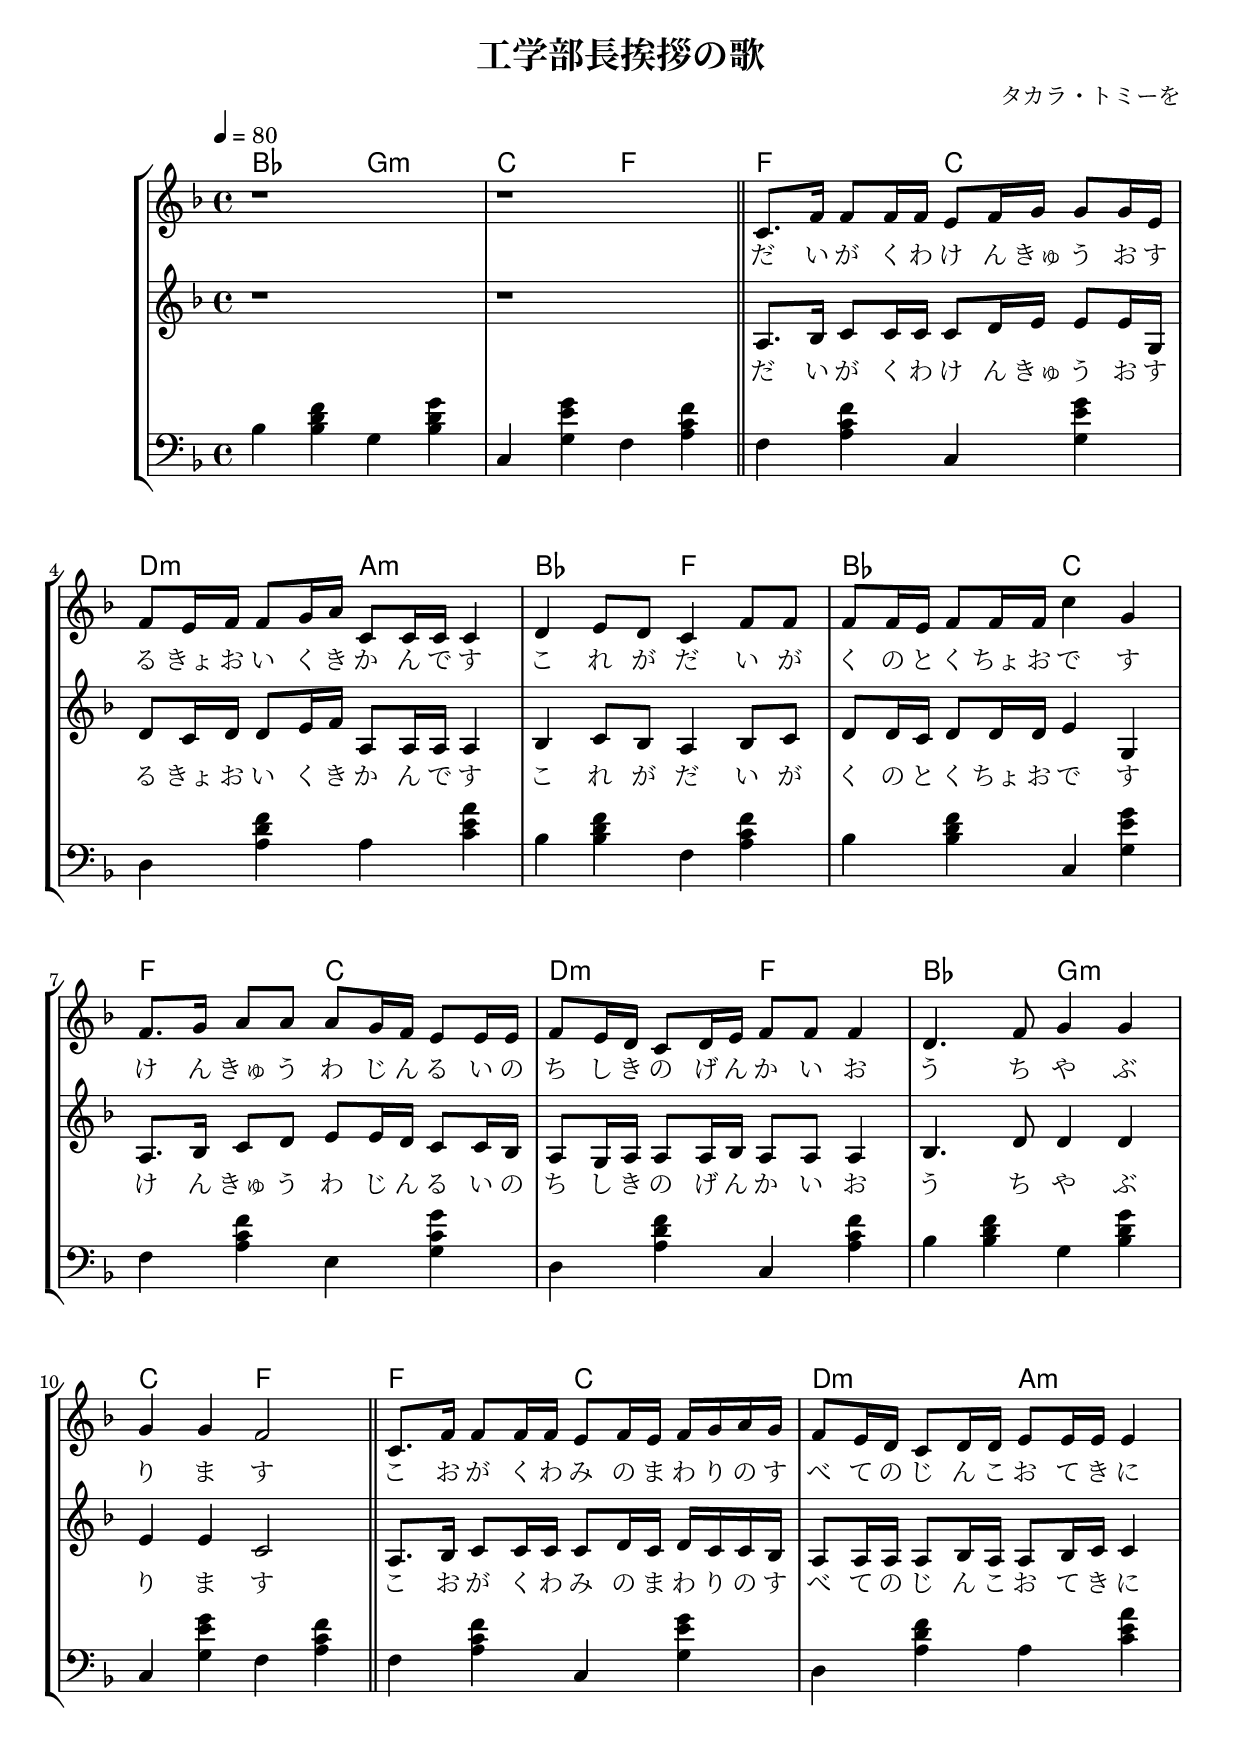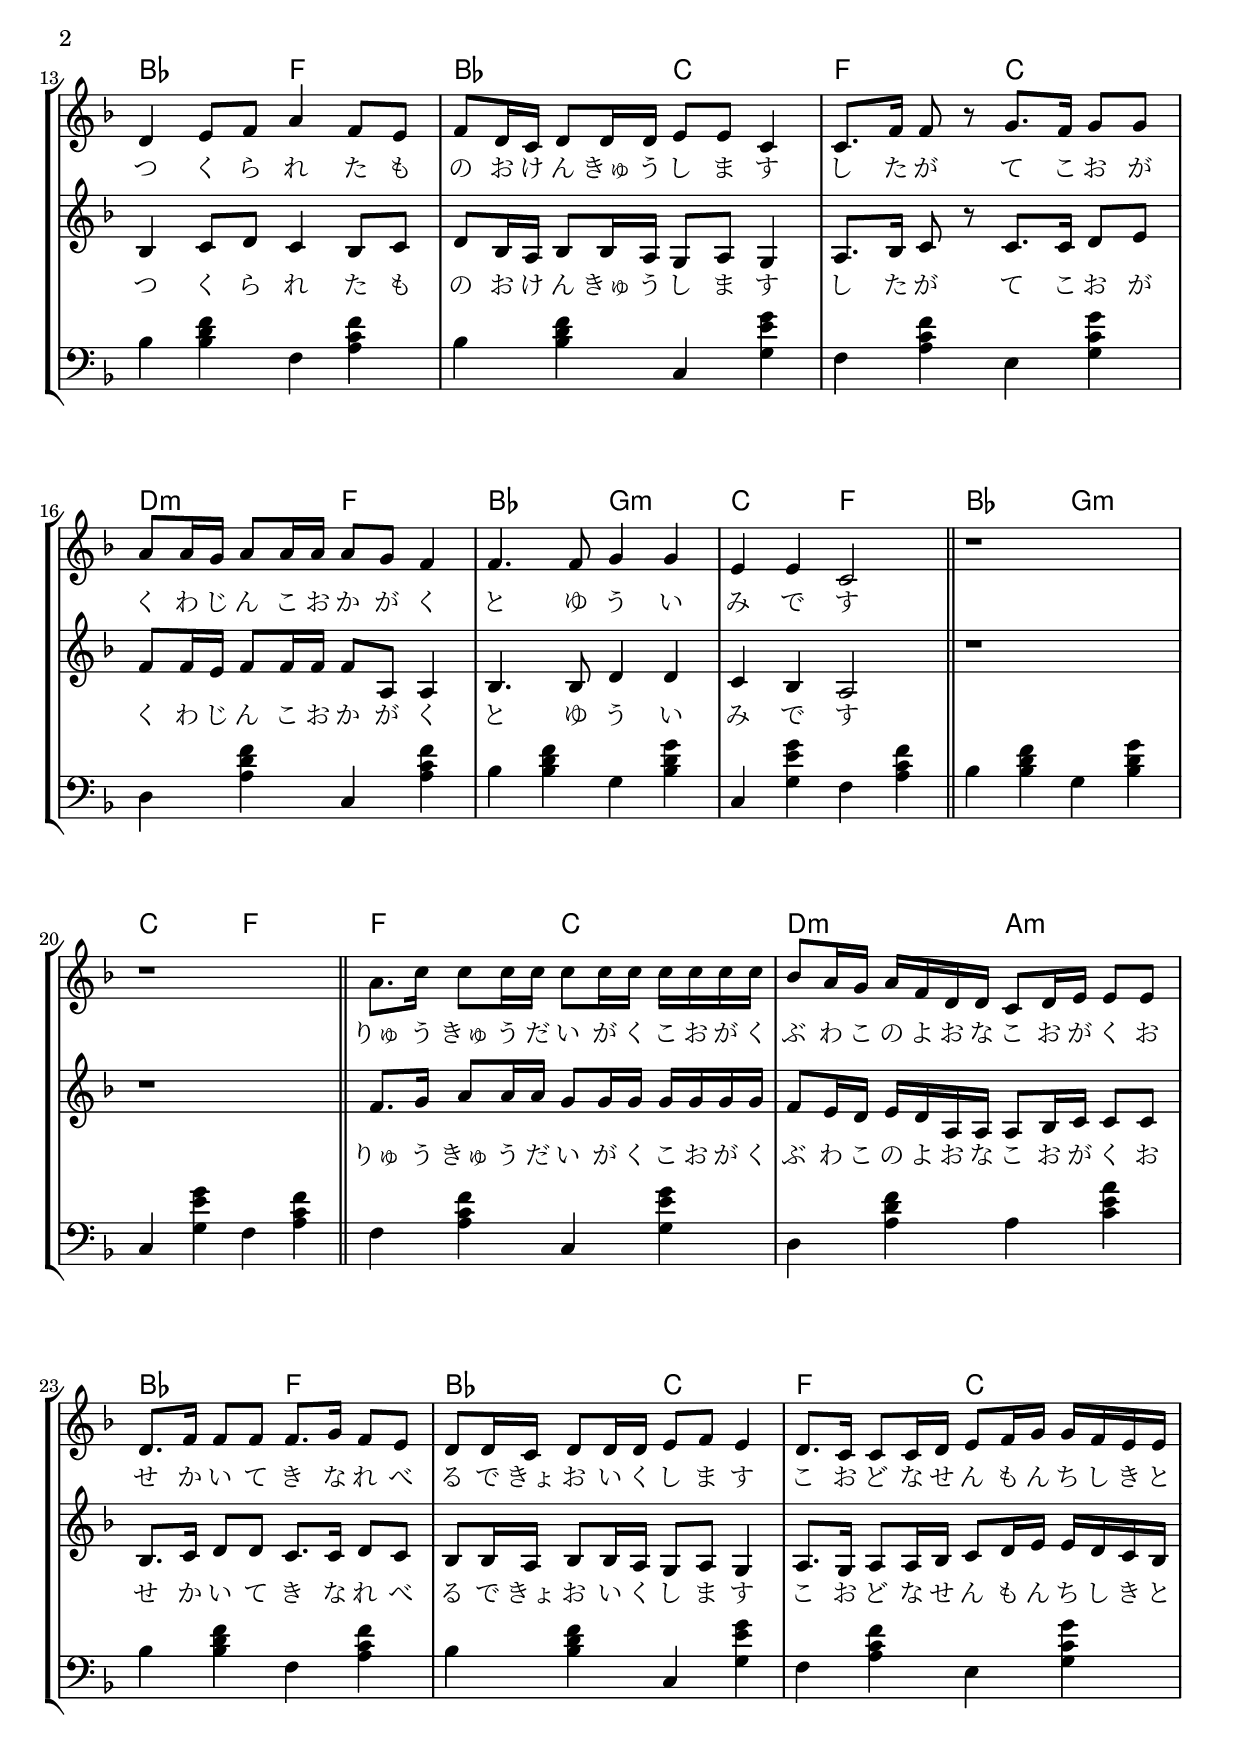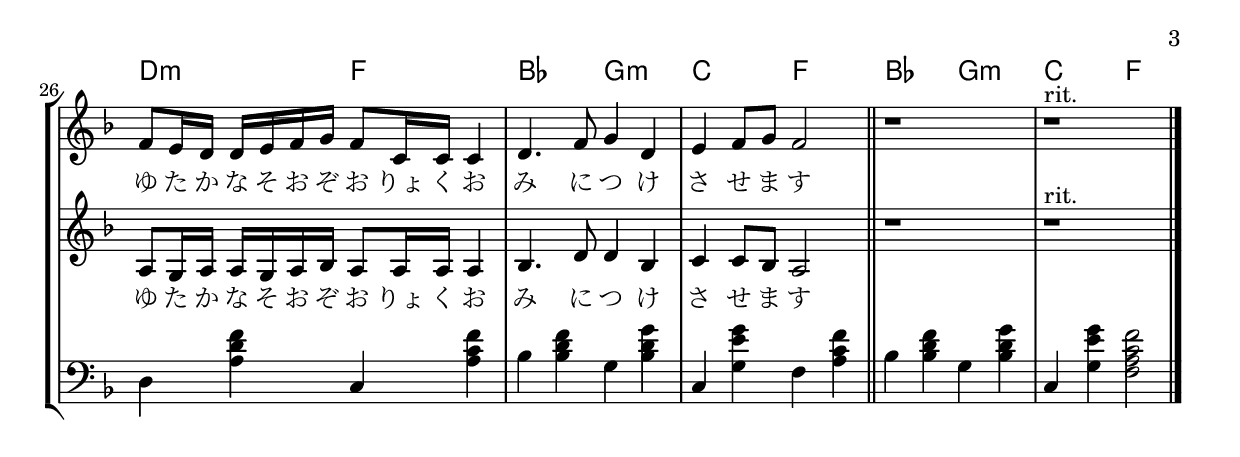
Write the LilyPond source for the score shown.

\version "2.12.1"

\header {
	title = \markup {工学部長挨拶の歌}
	composer = \markup \center-column {タカラ・トミーを}
}

harmony = \chordmode {
	bes2 g:m c f 

	f c d:m a:m bes f bes c f c d:m f bes g:m c f 

	f c d:m a:m bes f bes c f c d:m f bes g:m c f 

	bes g:m c f 

	f c d:m a:m bes f bes c f c d:m f bes g:m c f 

	bes g:m c f 
}

melody = {
	\key f \major
	\tempo 4 = 80
	r1 | r1   
	\set Staff.midiInstrument = #"fss0.42"
	c'8.  f'16  f'8  f'16  f'16  e'8  f'16  g'16  g'8  g'16  e'16 
	f'8  e'16  f'16  f'8  g'16  a'16  c'8  c'16  c'16  c'4 
	d'4  e'8  d'8  c'4  f'8  f'8 
	f'8  f'16  e'16  f'8  f'16  f'16  c''4  g'4 
	f'8.  g'16  a'8  a'8  a'8  g'16  f'16  e'8  e'16  e'16 
	f'8  e'16  d'16  c'8  d'16  e'16  f'8  f'8  f'4 
	d'4.  f'8  g'4  g'4 
	g'4  g'4  f'2
	\set Staff.midiInstrument = #"fss0.42"
	c'8.  f'16  f'8  f'16  f'16  e'8  f'16  e'16  f'16  g'16  a'16  g'16 
	f'8  e'16  d'16  c'8  d'16  d'16  e'8  e'16  e'16  e'4 
	d'4  e'8  f'8  a'4  f'8  e'8 
	f'8  d'16  c'16  d'8  d'16  d'16  e'8  e'8  c'4 
	c'8.  f'16  f'8  r8  g'8.  f'16  g'8  g'8 
	a'8  a'16  g'16  a'8  a'16  a'16  a'8  g'8  f'4 
	f'4.  f'8  g'4  g'4 
	e'4  e'4  c'2
	r1 | r1   
	\set Staff.midiInstrument = #"fss0.42"
	a'8.  c''16  c''8  c''16  c''16  c''8  c''16  c''16  c''16  c''16  c''16  c''16 
	bes'8  a'16  g'16  a'16  f'16  d'16  d'16  c'8  d'16  e'16  e'8  e'8 
	d'8.  f'16  f'8  f'8  f'8.  g'16  f'8  e'8 
	d'8  d'16  c'16  d'8  d'16  d'16  e'8  f'8  e'4 
	d'8.  c'16  c'8  c'16  d'16  e'8  f'16  g'16  g'16  f'16  e'16  e'16 
	f'8  e'16  d'16  d'16  e'16  f'16  g'16  f'8  c'16  c'16  c'4 
	d'4.  f'8  g'4  d'4 
	e'4  f'8  g'8  f'2
	r1 | r1^"rit." \bar "|."
}

words = \lyricmode {
	
	だ  い  が  く  わ  け  ん  きゅ  う  お  す  る  きょ  お  い  く  き  か  ん  で  す  こ  れ  が  だ  い  が  く  の  と  く  ちょ  お  で  す  け  ん  きゅ  う  わ  じ  ん  る  い  の  ち  し  き  の  げ  ん  か  い  お  う  ち  や  ぶ  り  ま  す  
	こ  お  が  く  わ  み  の  ま  わ  り  の  す  べ  て  の  じ  ん  こ  お  て  き  に  つ  く  ら  れ  た  も  の  お  け  ん  きゅ  う  し  ま  す  し  た  が  て  こ  お  が  く  わ  じ  ん  こ  お  か  が  く  と  ゆ  う  い  み  で  す  
	
	りゅ  う  きゅ  う  だ  い  が  く  こ  お  が  く  ぶ  わ  こ  の  よ  お  な  こ  お  が  く  お  せ  か  い  て  き  な  れ  べ  る  で  きょ  お  い  く  し  ま  す  こ  お  ど  な  せ  ん  も  ん  ち  し  き  と  ゆ  た  か  な  そ  お  ぞ  お  りょ  く  お  み  に  つ  け  さ  せ  ま  す  
	
}

secondmelody = {
	\key f \major
	\tempo 4 = 80
	r1 | r1   
	\set Staff.midiInstrument = #"fss0.42"
	a8.  bes16  c'8  c'16  c'16  c'8  d'16  e'16  e'8  e'16  g16 
	d'8  c'16  d'16  d'8  e'16  f'16  a8  a16  a16  a4 
	bes4  c'8  bes8  a4  bes8  c'8 
	d'8  d'16  c'16  d'8  d'16  d'16  e'4  g4 
	a8.  bes16  c'8  d'8  e'8  e'16  d'16  c'8  c'16  bes16 
	a8  g16  a16  a8  a16  bes16  a8  a8  a4 
	bes4.  d'8  d'4  d'4 
	e'4  e'4  c'2
	\set Staff.midiInstrument = #"fss0.42"
	a8.  bes16  c'8  c'16  c'16  c'8  d'16  c'16  d'16  c'16  c'16  bes16 
	a8  a16  a16  a8  bes16  a16  a8  bes16  c'16  c'4 
	bes4  c'8  d'8  c'4  bes8  c'8 
	d'8  bes16  a16  bes8  bes16  a16  g8  a8  g4 
	a8.  bes16  c'8  r8  c'8.  c'16  d'8  e'8 
	f'8  f'16  e'16  f'8  f'16  f'16  f'8  a8  a4 
	bes4.  bes8  d'4  d'4 
	c'4  bes4  a2
	r1 | r1   
	\set Staff.midiInstrument = #"fss0.42"
	f'8.  g'16  a'8  a'16  a'16  g'8  g'16  g'16  g'16  g'16  g'16  g'16 
	f'8  e'16  d'16  e'16  d'16  a16  a16  a8  bes16  c'16  c'8  c'8 
	bes8.  c'16  d'8  d'8  c'8.  c'16  d'8  c'8 
	bes8  bes16  a16  bes8  bes16  a16  g8  a8  g4 
	a8.  g16  a8  a16  bes16  c'8  d'16  e'16  e'16  d'16  c'16  bes16 
	a8  g16  a16  a16  g16  a16  bes16  a8  a16  a16  a4 
	bes4.  d'8  d'4  bes4 
	c'4  c'8  bes8  a2
	r1 | r1^"rit." \bar "|."
}

secondwords = \lyricmode {
	
	だ  い  が  く  わ  け  ん  きゅ  う  お  す  る  きょ  お  い  く  き  か  ん  で  す  こ  れ  が  だ  い  が  く  の  と  く  ちょ  お  で  す  け  ん  きゅ  う  わ  じ  ん  る  い  の  ち  し  き  の  げ  ん  か  い  お  う  ち  や  ぶ  り  ま  す  
	こ  お  が  く  わ  み  の  ま  わ  り  の  す  べ  て  の  じ  ん  こ  お  て  き  に  つ  く  ら  れ  た  も  の  お  け  ん  きゅ  う  し  ま  す  し  た  が  て  こ  お  が  く  わ  じ  ん  こ  お  か  が  く  と  ゆ  う  い  み  で  す  
	
	りゅ  う  きゅ  う  だ  い  が  く  こ  お  が  く  ぶ  わ  こ  の  よ  お  な  こ  お  が  く  お  せ  か  い  て  き  な  れ  べ  る  で  きょ  お  い  く  し  ま  す  こ  お  ど  な  せ  ん  も  ん  ち  し  き  と  ゆ  た  か  な  そ  お  ぞ  お  りょ  く  お  み  に  つ  け  さ  せ  ま  す  
	
}

tempochange = {
	\tempo 4 = 80
	r1 | r1 \bar "||"
	\tempo 4 = 80
	r1 | r1 | r1 | r1 | r1 | r1 | r1 | r1 \bar "||"
	\tempo 4 = 80
	r1 | r1 | r1 | r1 | r1 | r1 | r1 | r1 \bar "||"
	\tempo 4 = 80
	r1 | r1 \bar "||"
	\tempo 4 = 80
	r1 | r1 | r1 | r1 | r1 | r1 | r1 | r1 \bar "||"
	\tempo 4 = 80
	r1 | \tempo 4 = 60 r2 \tempo 4 = 53 r2 \bar "|."
}

mainacc = {
	\clef bass
	\set Staff.midiInstrument = #"Electric Grand"
	\key f \major
	\tempo 4 = 80
	bes4 <bes d' f'>4
	g4 <bes d' g'>4
	c4 <g e' g'>4
	f4 <a c' f'>4
	\bar "||"

	\set Staff.midiInstrument = #"Electric Grand"
	f4 <a c' f'>4
	c4 <g e' g'>4
	d4 <a d' f'>4
	a4 <c' e' a'>4
	bes4 <bes d' f'>4
	f4 <a c' f'>4
	bes4 <bes d' f'>4
	c4 <g e' g'>4
	f4 <a c' f'>4
	e4 <g c' g'>4
	d4 <a d' f'>4
	c4 <a c' f'>4
	bes4 <bes d' f'>4
	g4 <bes d' g'>4
	c4 <g e' g'>4
	f4 <a c' f'>4
	\bar "||"

	\set Staff.midiInstrument = #"Electric Grand"
	f4 <a c' f'>4
	c4 <g e' g'>4
	d4 <a d' f'>4
	a4 <c' e' a'>4
	bes4 <bes d' f'>4
	f4 <a c' f'>4
	bes4 <bes d' f'>4
	c4 <g e' g'>4
	f4 <a c' f'>4
	e4 <g c' g'>4
	d4 <a d' f'>4
	c4 <a c' f'>4
	bes4 <bes d' f'>4
	g4 <bes d' g'>4
	c4 <g e' g'>4
	f4 <a c' f'>4
	\bar "||"

	\set Staff.midiInstrument = #"Electric Grand"
	bes4 <bes d' f'>4
	g4 <bes d' g'>4
	c4 <g e' g'>4
	f4 <a c' f'>4
	\bar "||"

	\set Staff.midiInstrument = #"Electric Grand"
	f4 <a c' f'>4
	c4 <g e' g'>4
	d4 <a d' f'>4
	a4 <c' e' a'>4
	bes4 <bes d' f'>4
	f4 <a c' f'>4
	bes4 <bes d' f'>4
	c4 <g e' g'>4
	f4 <a c' f'>4
	e4 <g c' g'>4
	d4 <a d' f'>4
	c4 <a c' f'>4
	bes4 <bes d' f'>4
	g4 <bes d' g'>4
	c4 <g e' g'>4
	f4 <a c' f'>4
	\bar "||"

	\set Staff.midiInstrument = #"Electric Grand"
	bes4 <bes d' f'>4
	g4 <bes d' g'>4
	c4 <g e' g'>4
	<f a c' f'>2
	\bar "|."
}

subacc = {
	\clef bass
	\set Staff.midiInstrument = #"Pizzicato Strings"
	\key f \major
	\tempo 4 = 80
	r2
	r2
	r2
	r2
	\bar "||"

	\set Staff.midiInstrument = #"Pizzicato Strings"
	r2
	r2
	r2
	r2
	r2
	r2
	r2
	r2
	r2
	r2
	r2
	r2
	r2
	r2
	r2
	r2
	\bar "||"

	\set Staff.midiInstrument = #"Pizzicato Strings"
	r2
	r2
	r2
	r2
	r2
	r2
	r2
	r2
	r2
	r2
	r2
	r2
	r2
	r2
	r2
	r2
	\bar "||"

	\set Staff.midiInstrument = #"Pizzicato Strings"
	r2
	r2
	r2
	r2
	\bar "||"

	\set Staff.midiInstrument = #"Pizzicato Strings"
	r2
	r2
	r2
	r2
	r2
	r2
	r2
	r2
	r2
	r2
	r2
	r2
	r2
	r2
	r2
	r2
	\bar "||"

	\set Staff.midiInstrument = #"Pizzicato Strings"
	r2
	r2
	r2
	r2
	\bar "|."
}

percA = {
	\drummode {
	r1 |r1 \bar "||"
	r1 |r1 |r1 |r1 |r1 |r1 |r1 |r1 \bar "||"
	r1 |r1 |r1 |r1 |r1 |r1 |r1 |r1 \bar "||"
	r1 |r1 \bar "||"
	r1 |r1 |r1 |r1 |r1 |r1 |r1 |r1 \bar "||"
	r1 |r1 \bar "|."
	}
}

percB = {
	\drummode {
	r1 |r1 \bar "||"
	r1 |r1 |r1 |r1 |r1 |r1 |r1 |r1 \bar "||"
	r1 |r1 |r1 |r1 |r1 |r1 |r1 |r1 \bar "||"
	r1 |r1 \bar "||"
	r1 |r1 |r1 |r1 |r1 |r1 |r1 |r1 \bar "||"
	r1 |r1 \bar "|."
	}
}

percC = {
	\drummode {
	r1 |r1 \bar "||"
	r1 |r1 |r1 |r1 |r1 |r1 |r1 |r1 \bar "||"
	r1 |r1 |r1 |r1 |r1 |r1 |r1 |r1 \bar "||"
	r1 |r1 \bar "||"
	r1 |r1 |r1 |r1 |r1 |r1 |r1 |r1 \bar "||"
	r1 |r1 \bar "|."
	}
}

percD = {
	\drummode {
	r1 |r1 \bar "||"
	r1 |r1 |r1 |r1 |r1 |r1 |r1 |r1 \bar "||"
	r1 |r1 |r1 |r1 |r1 |r1 |r1 |r1 \bar "||"
	r1 |r1 \bar "||"
	r1 |r1 |r1 |r1 |r1 |r1 |r1 |r1 \bar "||"
	r1 |r1 \bar "|."
	}
}

percE = {
	\drummode {
	r1 |r1 \bar "||"
	r1 |r1 |r1 |r1 |r1 |r1 |r1 |r1 \bar "||"
	r1 |r1 |r1 |r1 |r1 |r1 |r1 |r1 \bar "||"
	r1 |r1 \bar "||"
	r1 |r1 |r1 |r1 |r1 |r1 |r1 |r1 \bar "||"
	r1 |r1 \bar "|."
	}
}

\score {
	<<
		\new StaffGroup <<
			\new ChordNames {\harmony}
			\new Voice = "melody" {\melody}
			\new Lyrics \lyricsto "melody" \words
			\new Voice = "secondmelody" {\secondmelody}
			\new Lyrics \lyricsto "secondmelody" \secondwords
			\new Staff = "mainacc" {\mainacc}
		>>
	>>
	\layout { }
}
